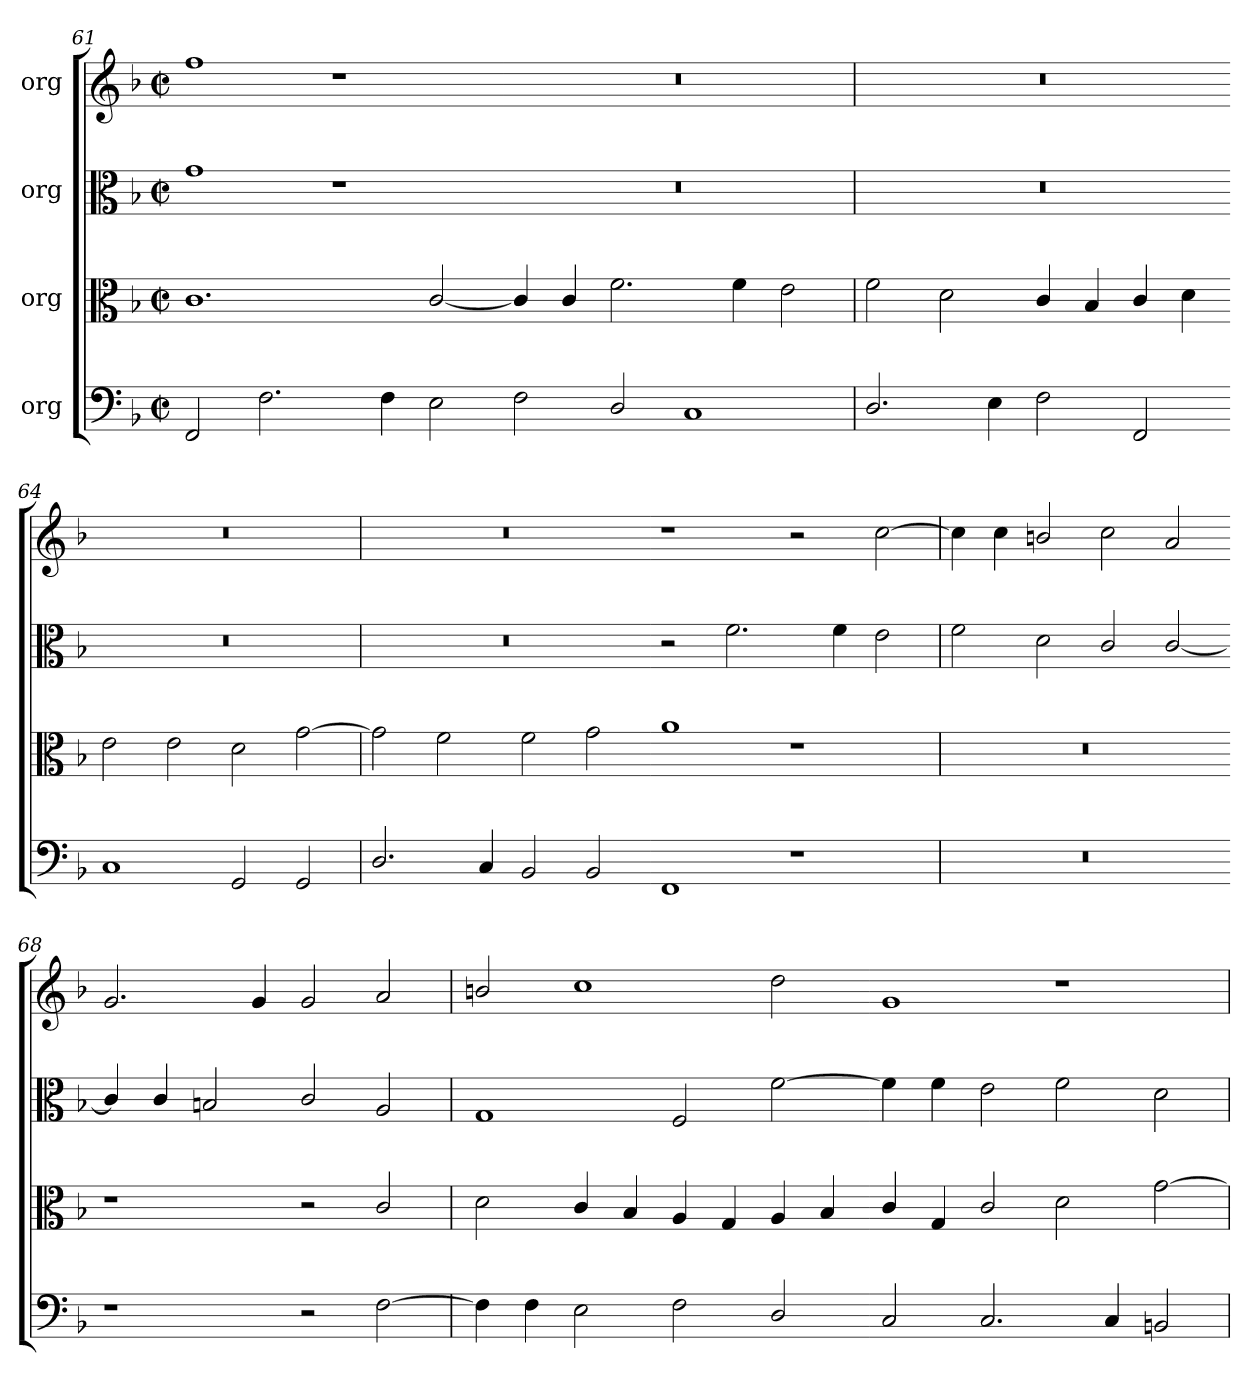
**kern	**kern	**kern	**kern
*part4	*part3	*part2	*part1
*staff4	*staff3	*staff2	*staff1
*I"org	*I"org	*I"org	*I"org
*clefF4	*clefC3	*clefC3	*clefG2
*k[b-]	*k[b-]	*k[b-]	*k[b-]
*F:	*F:	*F:	*F:
*M2/1	*M2/1	*M2/1	*M2/1
*met(c|)	*met(c|)	*met(c|)	*met(c|)
=61	=61	=61	=61
2FF/	1.c	1g	1ff
2.F\	.	.	.
.	.	1r	1r
4F\	.	.	.
2E\	[2c/	.	.
=62-	=62-	=62-	=62-
2F\	4c/]	0r	0r
.	4c/	.	.
2D/	2.f\	.	.
1C	.	.	.
.	4f\	.	.
.	2e\	.	.
=63	=63	=63	=63
2.D/	2f\	0r	0r
.	2d\	.	.
4E\	.	.	.
2F\	4c/	.	.
.	4B-/	.	.
2FF/	4c/	.	.
.	4d\	.	.
=64-	=64-	=64-	=64-
1C	2e\	0r	0r
.	2e\	.	.
2GG/	2d\	.	.
2GG/	[2g\	.	.
=65	=65	=65	=65
2.D/	2g\]	0r	0r
.	2f\	.	.
4C/	.	.	.
2BB-/	2f\	.	.
2BB-/	2g\	.	.
=66-	=66-	=66-	=66-
1FF	1a	2r	1r
.	.	2.f\	.
1r	1r	.	2r
.	.	4f\	.
.	.	2e\	[2cc\
=67	=67	=67	=67
0r	0r	2f\	4cc\]
.	.	.	4cc\
.	.	2d\	2bn/
.	.	2c/	2cc\
.	.	[2c/	2a/
=68-	=68-	=68-	=68-
1r	1r	4c/]	2.g/
.	.	4c/	.
.	.	2Bn/	.
.	.	.	4g/
2r	2r	2c/	2g/
[2F\	2c/	2A/	2a/
=69	=69	=69	=69
4F!\]	2d\	1G	2bn/
4F\	.	.	.
2E\	4c/	.	1cc
.	4B-/	.	.
2F\	4A/	2F/	.
.	4G/	.	.
2D/	4A/	[2f\	2dd\
.	4B-/	.	.
=70-	=70-	=70-	=70-
2C/	4c/	4f\]	1g
.	4G/	4f\	.
2.C/	2c/	2e\	.
.	2d\	2f\	1r
4C/	.	.	.
2BBn/	[2g\	2d\	.
=	=	=	=
*-	*-	*-	*-
